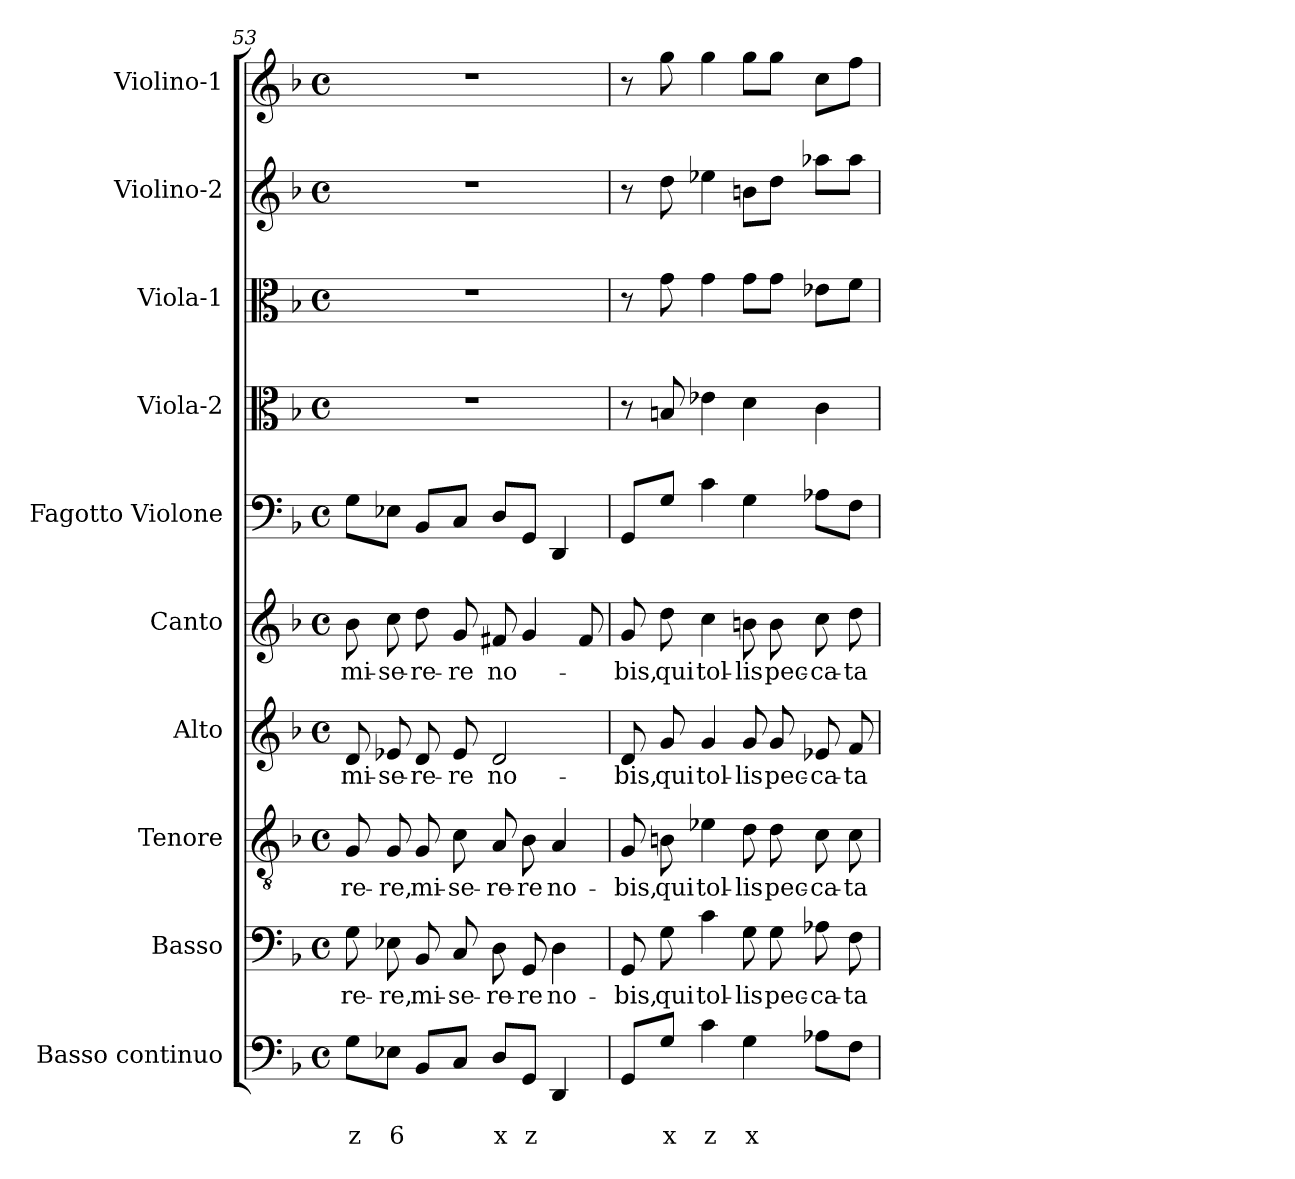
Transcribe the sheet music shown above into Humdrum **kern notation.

**kern	**text	**text	**kern	**text	**kern	**text	**kern	**text	**kern	**text	**kern	**kern	**kern	**kern	**kern
*part10	*part10	*part10	*part9	*part9	*part8	*part8	*part7	*part7	*part6	*part6	*part5	*part4	*part3	*part2	*part1
*staff10	*staff10	*staff10	*staff9	*staff9	*staff8	*staff8	*staff7	*staff7	*staff6	*staff6	*staff5	*staff4	*staff3	*staff2	*staff1
*I"Basso continuo	*	*	*I"Basso	*	*I"Tenore	*	*I"Alto	*	*I"Canto	*	*I"Fagotto Violone	*I"Viola-2	*I"Viola-1	*I"Violino-2	*I"Violino-1
*clefF4	*	*	*clefF4	*	*clefGv2	*	*clefG2	*	*clefG2	*	*clefF4	*clefC3	*clefC3	*clefG2	*clefG2
*k[b-]	*	*	*k[b-]	*	*k[b-]	*	*k[b-]	*	*k[b-]	*	*k[b-]	*k[b-]	*k[b-]	*k[b-]	*k[b-]
*F:	*	*	*F:	*	*F:	*	*F:	*	*F:	*	*F:	*F:	*F:	*F:	*F:
*M4/4	*	*	*M4/4	*	*M4/4	*	*M4/4	*	*M4/4	*	*M4/4	*M4/4	*M4/4	*M4/4	*M4/4
*met(c)	*	*	*met(c)	*	*met(c)	*	*met(c)	*	*met(c)	*	*met(c)	*met(c)	*met(c)	*met(c)	*met(c)
=53	=53	=53	=53	=53	=53	=53	=53	=53	=53	=53	=53	=53	=53	=53	=53
!	!	!LO:LY:b	!	!	!	!	!	!	!	!	!	!	!	!	!
!	!	!	!	!LO:LY:b	!	!	!	!	!	!	!	!	!	!	!
!	!	!	!	!	!	!LO:LY:b	!	!	!	!	!	!	!	!	!
!	!	!	!	!	!	!	!	!LO:LY:b	!	!	!	!	!	!	!
!	!	!	!	!	!	!	!	!	!	!LO:LY:b	!	!	!	!	!
8G\L	.	z	8G\	-re-	8G/	-re-	8d/	mi-	8b-\	mi-	8G\L	1r	1r	1r	1r
!	!	!LO:LY:b	!	!	!	!	!	!	!	!	!	!	!	!	!
!	!	!	!	!LO:LY:b	!	!	!	!	!	!	!	!	!	!	!
!	!	!	!	!	!	!LO:LY:b	!	!	!	!	!	!	!	!	!
!	!	!	!	!	!	!	!	!LO:LY:b	!	!	!	!	!	!	!
!	!	!	!	!	!	!	!	!	!	!LO:LY:b	!	!	!	!	!
8E-X\J	.	6	8E-X\	-re,	8G/	-re,	8e-X/	-se-	8cc\	-se-	8E-X\J	.	.	.	.
!	!	!	!	!LO:LY:b	!	!	!	!	!	!	!	!	!	!	!
!	!	!	!	!	!	!LO:LY:b	!	!	!	!	!	!	!	!	!
!	!	!	!	!	!	!	!	!LO:LY:b	!	!	!	!	!	!	!
!	!	!	!	!	!	!	!	!	!	!LO:LY:b	!	!	!	!	!
8BB-/L	.	.	8BB-/	mi-	8G/	mi-	8d/	-re-	8dd\	-re-	8BB-/L	.	.	.	.
!	!	!	!	!LO:LY:b	!	!	!	!	!	!	!	!	!	!	!
!	!	!	!	!	!	!LO:LY:b	!	!	!	!	!	!	!	!	!
!	!	!	!	!	!	!	!	!LO:LY:b	!	!	!	!	!	!	!
!	!	!	!	!	!	!	!	!	!	!LO:LY:b	!	!	!	!	!
8C/J	.	.	8C/	-se-	8c\	-se-	8e-/	-re	8g/	-re	8C/J	.	.	.	.
!	!	!LO:LY:b	!	!	!	!	!	!	!	!	!	!	!	!	!
!	!	!	!	!LO:LY:b	!	!	!	!	!	!	!	!	!	!	!
!	!	!	!	!	!	!LO:LY:b	!	!	!	!	!	!	!	!	!
!	!	!	!	!	!	!	!	!LO:LY:b	!	!	!	!	!	!	!
!	!	!	!	!	!	!	!	!	!	!LO:LY:b	!	!	!	!	!
8D/L	.	x	8D\	-re-	8A/	-re-	2d/	no-	8f#X/	no-	8D/L	.	.	.	.
!	!	!LO:LY:b	!	!	!	!	!	!	!	!	!	!	!	!	!
!	!	!	!	!LO:LY:b	!	!	!	!	!	!	!	!	!	!	!
!	!	!	!	!	!	!LO:LY:b	!	!	!	!	!	!	!	!	!
8GG/J	.	z	8GG/	-re	8B-\	-re	.	.	4g/	.	8GG/J	.	.	.	.
!	!	!	!	!LO:LY:b	!	!	!	!	!	!	!	!	!	!	!
!	!	!	!	!	!	!LO:LY:b	!	!	!	!	!	!	!	!	!
4DD/	.	.	4D\	no-	4A/	no-	.	.	.	.	4DD/	.	.	.	.
.	.	.	.	.	.	.	.	.	8f#/	.	.	.	.	.	.
=54	=54	=54	=54	=54	=54	=54	=54	=54	=54	=54	=54	=54	=54	=54	=54
!	!	!	!	!LO:LY:b	!	!	!	!	!	!	!	!	!	!	!
!	!	!	!	!	!	!LO:LY:b	!	!	!	!	!	!	!	!	!
!	!	!	!	!	!	!	!	!LO:LY:b	!	!	!	!	!	!	!
!	!	!	!	!	!	!	!	!	!	!LO:LY:b	!	!	!	!	!
8GG/L	.	.	8GG/	-bis,	8G/	-bis,	8d/	-bis,	8g/	-bis,	8GG/L	8r	8r	8r	8r
!	!	!LO:LY:b	!	!	!	!	!	!	!	!	!	!	!	!	!
!	!	!	!	!LO:LY:b	!	!	!	!	!	!	!	!	!	!	!
!	!	!	!	!	!	!LO:LY:b	!	!	!	!	!	!	!	!	!
!	!	!	!	!	!	!	!	!LO:LY:b	!	!	!	!	!	!	!
!	!	!	!	!	!	!	!	!	!	!LO:LY:b	!	!	!	!	!
8G/J	.	x	8G\	qui	8Bn\	qui	8g/	qui	8dd\	qui	8G/J	8Bn/	8g\	8dd\	8gg\
!	!	!LO:LY:b	!	!	!	!	!	!	!	!	!	!	!	!	!
!	!	!	!	!LO:LY:b	!	!	!	!	!	!	!	!	!	!	!
!	!	!	!	!	!	!LO:LY:b	!	!	!	!	!	!	!	!	!
!	!	!	!	!	!	!	!	!LO:LY:b	!	!	!	!	!	!	!
!	!	!	!	!	!	!	!	!	!	!LO:LY:b	!	!	!	!	!
4c\	.	z	4c\	tol-	4e-X\	tol-	4g/	tol-	4cc\	tol-	4c\	4e-X\	4g\	4ee-X\	4gg\
!	!	!LO:LY:b	!	!	!	!	!	!	!	!	!	!	!	!	!
!	!	!	!	!LO:LY:b	!	!	!	!	!	!	!	!	!	!	!
!	!	!	!	!	!	!LO:LY:b	!	!	!	!	!	!	!	!	!
!	!	!	!	!	!	!	!	!LO:LY:b	!	!	!	!	!	!	!
!	!	!	!	!	!	!	!	!	!	!LO:LY:b	!	!	!	!	!
4G\	.	x	8G\	-lis	8d\	-lis	8g/	-lis	8bn\	-lis	4G\	4d\	8g\L	8bn\L	8gg\L
!	!	!	!	!LO:LY:b	!	!	!	!	!	!	!	!	!	!	!
!	!	!	!	!	!	!LO:LY:b	!	!	!	!	!	!	!	!	!
!	!	!	!	!	!	!	!	!LO:LY:b	!	!	!	!	!	!	!
!	!	!	!	!	!	!	!	!	!	!LO:LY:b	!	!	!	!	!
.	.	.	8G\	pec-	8d\	pec-	8g/	pec-	8b\	pec-	.	.	8g\J	8dd\J	8gg\J
!	!	!	!	!LO:LY:b	!	!	!	!	!	!	!	!	!	!	!
!	!	!	!	!	!	!LO:LY:b	!	!	!	!	!	!	!	!	!
!	!	!	!	!	!	!	!	!LO:LY:b	!	!	!	!	!	!	!
!	!	!	!	!	!	!	!	!	!	!LO:LY:b	!	!	!	!	!
8A-X\L	.	.	8A-X\	-ca-	8c\	-ca-	8e-X/	-ca-	8cc\	-ca-	8A-X\L	4c\	8e-X\L	8aa-X\L	8cc\L
!	!	!	!	!LO:LY:b	!	!	!	!	!	!	!	!	!	!	!
!	!	!	!	!	!	!LO:LY:b	!	!	!	!	!	!	!	!	!
!	!	!	!	!	!	!	!	!LO:LY:b	!	!	!	!	!	!	!
!	!	!	!	!	!	!	!	!	!	!LO:LY:b	!	!	!	!	!
8F\J	.	.	8F\	-ta	8c\	-ta	8f/	-ta	8dd\	-ta	8F\J	.	8f\J	8aa-\J	8ff\J
=	=	=	=	=	=	=	=	=	=	=	=	=	=	=	=
*-	*-	*-	*-	*-	*-	*-	*-	*-	*-	*-	*-	*-	*-	*-	*-
